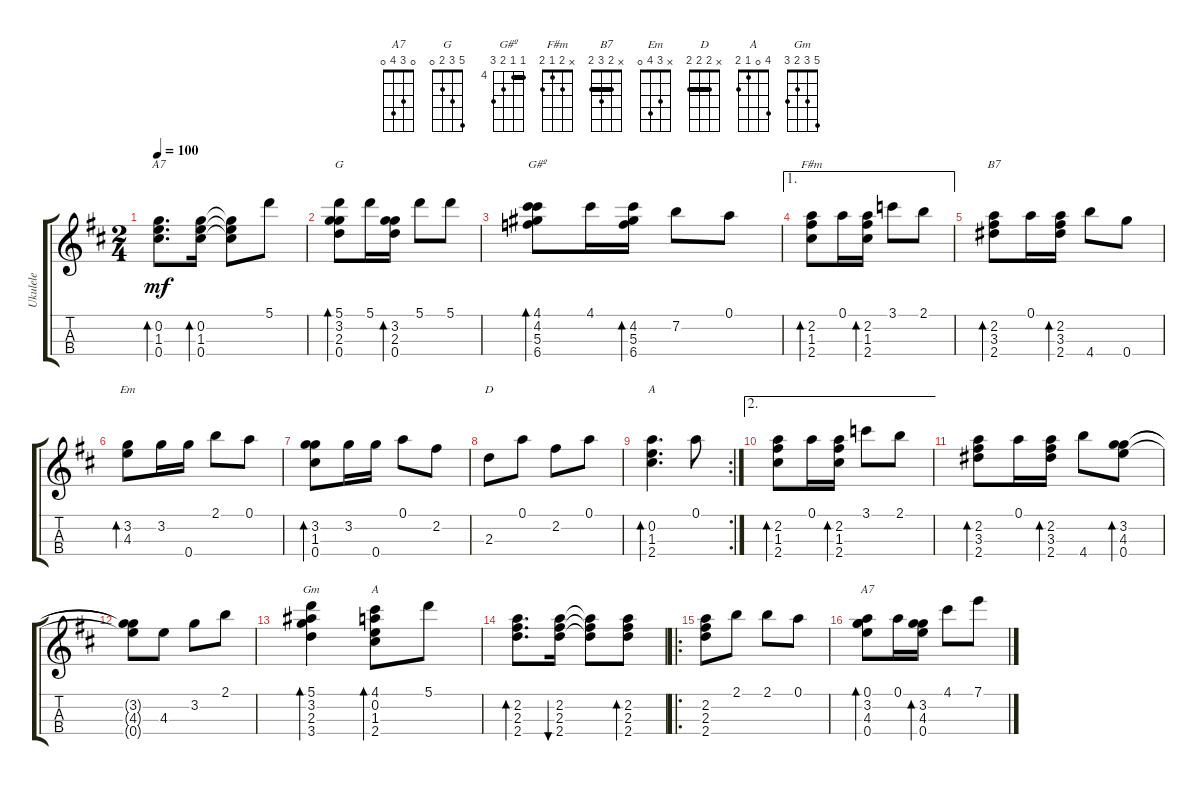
\track ("Ukulele" "Ukulele") {instrument acousticguitarnylon}
\staff {score tabs}
\tuning (A4 E4 C4 G4) {hide}
\chord ("A7" x 0 1 0)
\chord ("G" 5 3 2 0)
\chord ("G#º" 4 4 5 6) {firstfret 4 barre 4}
\chord ("F#m" x 2 1 2)
\chord ("B7" x 2 3 2) {barre 2}
\chord ("Em" x 3 4 0)
\chord ("D" x 2 2 2) {barre 2}
\chord ("A" x 0 1 2)
\chord ("Gm" 5 3 2 3)
\chord ("A" 4 0 1 2)
\chord ("A7" 0 3 4 0)
\ts (2 4)
\tempo 100
\clef g2
\ks d
(0.2 1.3 0.4).8{d bd 60 ch "A7" dy mf} (0.2 1.3 0.4).16{bd 60} (0.2{t} 1.3{t} 0.4{t}).8 5.1.8 |
(5.1 3.2 2.3 0.4).8{bd 60 ch "G"} 5.1.16 (3.2 2.3 0.4).16{bd 60} 5.1.8 5.1.8 |
(4.1 4.2 5.3 6.4).8{bd 60 ch "G#º"} 4.1.16 (4.2 5.3 6.4).16{bd 60} 7.2.8 0.1.8 |
\ae 1
(2.2 1.3 2.4).8{bd 60 ch "F#m"} 0.1.16 (2.2 1.3 2.4).16{bd 60} 3.1.8 2.1.8 |
(2.2 3.3 2.4).8{bd 60 ch "B7"} 0.1.16 (2.2 3.3 2.4).16{bd 60} 4.4.8 0.4.8 |
(3.2 4.3).8{bd 60 ch "Em"} 3.2.16 0.4.16 2.1.8 0.1.8 |
(3.2 1.3 0.4).8{bd 60} 3.2.16 0.4.16 0.1.8 2.2.8 |
2.3.8{ch "D"} 0.1.8 2.2.8 0.1.8 |
\rc 2
(0.2 1.3 2.4).4{d bd 60 ch "A"} 0.1.8 |
\ae 2
(2.2 1.3 2.4).8{bd 60} 0.1.16 (2.2 1.3 2.4).16{bd 60} 3.1.8 2.1.8 |
(2.2 3.3 2.4).8{bd 60} 0.1.16 (2.2 3.3 2.4).16{bd 60} 4.4.8 (3.2 4.3 0.4).8{bd 60} |
(3.2{t} 4.3{t} 0.4{t}).8 4.3.8 3.2.8 2.1.8 |
(5.1 3.2 2.3 3.4).4{bd 30 ch "Gm"} (4.1 0.2 1.3 2.4).8{bd 30 ch "A"} 5.1.8 |
(2.2 2.3 2.4).8{d bd 30} (2.2 2.3 2.4).16{bu 30} (2.2{t} 2.3{t} 2.4{t}).8 (2.2 2.3 2.4).8{bd 30} |
\ro
\section ("" "")
(2.2 2.3 2.4).8 2.1.8 2.1.8 0.1.8 |
(0.1 3.2 4.3 0.4).8{bd 30 ch "A7"} 0.1.16 (3.2 4.3 0.4).16{bd 30} 4.1.8 7.1.8
